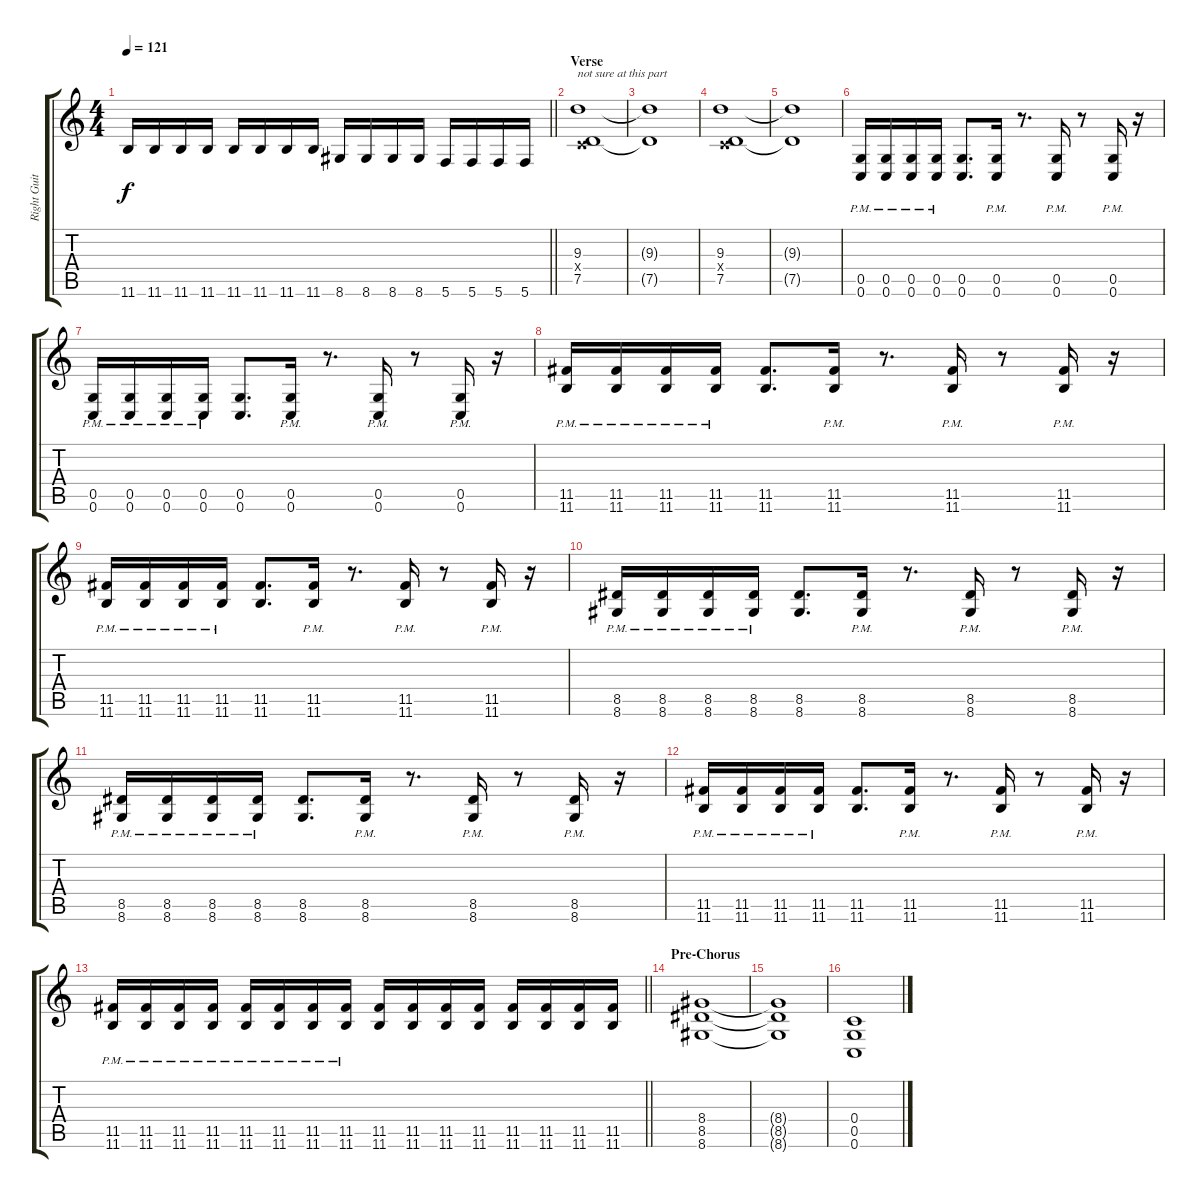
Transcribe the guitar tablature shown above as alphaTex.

\track ("Right Guitar" "Right Guit") {instrument distortionguitar}
\staff {score tabs}
\tuning (D4 A3 F3 C3 G2 C2) {hide}
\ts (4 4)
\tempo 121
\clef g2
\barLineRight lightlight
\ks c
11.6.16{dy f} 11.6.16 11.6.16 11.6.16 11.6.16 11.6.16 11.6.16 11.6.16 8.6.16 8.6.16 8.6.16 8.6.16 5.6.16 5.6.16 5.6.16 5.6.16 |
\section ("" "Verse")
(9.3 0.4{x} 7.5).1{txt "not sure at this part"} |
(9.3{t} 7.5{t}).1 |
(9.3 0.4{x} 7.5).1 |
(9.3{t} 7.5{t}).1 |
(0.5{pm} 0.6{pm}).16 (0.5{pm} 0.6{pm}).16 (0.5{pm} 0.6{pm}).16 (0.5{pm} 0.6{pm}).16 (0.5 0.6).8{d} (0.5{pm} 0.6{pm}).16 r.8{d} (0.5{pm} 0.6{pm}).16 r.8 (0.5{pm} 0.6{pm}).16 r.16 |
(0.5{pm} 0.6{pm}).16 (0.5{pm} 0.6{pm}).16 (0.5{pm} 0.6{pm}).16 (0.5{pm} 0.6{pm}).16 (0.5 0.6).8{d} (0.5{pm} 0.6{pm}).16 r.8{d} (0.5{pm} 0.6{pm}).16 r.8 (0.5{pm} 0.6{pm}).16 r.16 |
(11.5{pm} 11.6{pm}).16 (11.5{pm} 11.6{pm}).16 (11.5{pm} 11.6{pm}).16 (11.5{pm} 11.6{pm}).16 (11.5 11.6).8{d} (11.5{pm} 11.6{pm}).16 r.8{d} (11.5{pm} 11.6{pm}).16 r.8 (11.5{pm} 11.6{pm}).16 r.16 |
(11.5{pm} 11.6{pm}).16 (11.5{pm} 11.6{pm}).16 (11.5{pm} 11.6{pm}).16 (11.5{pm} 11.6{pm}).16 (11.5 11.6).8{d} (11.5{pm} 11.6{pm}).16 r.8{d} (11.5{pm} 11.6{pm}).16 r.8 (11.5{pm} 11.6{pm}).16 r.16 |
(8.5{pm} 8.6{pm}).16 (8.5{pm} 8.6{pm}).16 (8.5{pm} 8.6{pm}).16 (8.5{pm} 8.6{pm}).16 (8.5 8.6).8{d} (8.5{pm} 8.6{pm}).16 r.8{d} (8.5{pm} 8.6{pm}).16 r.8 (8.5{pm} 8.6{pm}).16 r.16 |
(8.5{pm} 8.6{pm}).16 (8.5{pm} 8.6{pm}).16 (8.5{pm} 8.6{pm}).16 (8.5{pm} 8.6{pm}).16 (8.5 8.6).8{d} (8.5{pm} 8.6{pm}).16 r.8{d} (8.5{pm} 8.6{pm}).16 r.8 (8.5{pm} 8.6{pm}).16 r.16 |
(11.5{pm} 11.6{pm}).16 (11.5{pm} 11.6{pm}).16 (11.5{pm} 11.6{pm}).16 (11.5{pm} 11.6{pm}).16 (11.5 11.6).8{d} (11.5{pm} 11.6{pm}).16 r.8{d} (11.5{pm} 11.6{pm}).16 r.8 (11.5{pm} 11.6{pm}).16 r.16 |
\barLineRight lightlight
(11.5{pm} 11.6{pm}).16 (11.5{pm} 11.6{pm}).16 (11.5{pm} 11.6{pm}).16 (11.5{pm} 11.6{pm}).16 (11.5{pm} 11.6{pm}).16 (11.5{pm} 11.6{pm}).16 (11.5{pm} 11.6{pm}).16 (11.5{pm} 11.6{pm}).16 (11.5 11.6).16 (11.5 11.6).16 (11.5 11.6).16 (11.5 11.6).16 (11.5 11.6).16 (11.5 11.6).16 (11.5 11.6).16 (11.5 11.6).16 |
\section ("" "Pre-Chorus")
(8.4 8.5 8.6).1 |
(8.4{t} 8.5{t} 8.6{t}).1 |
(0.4 0.5 0.6).1
